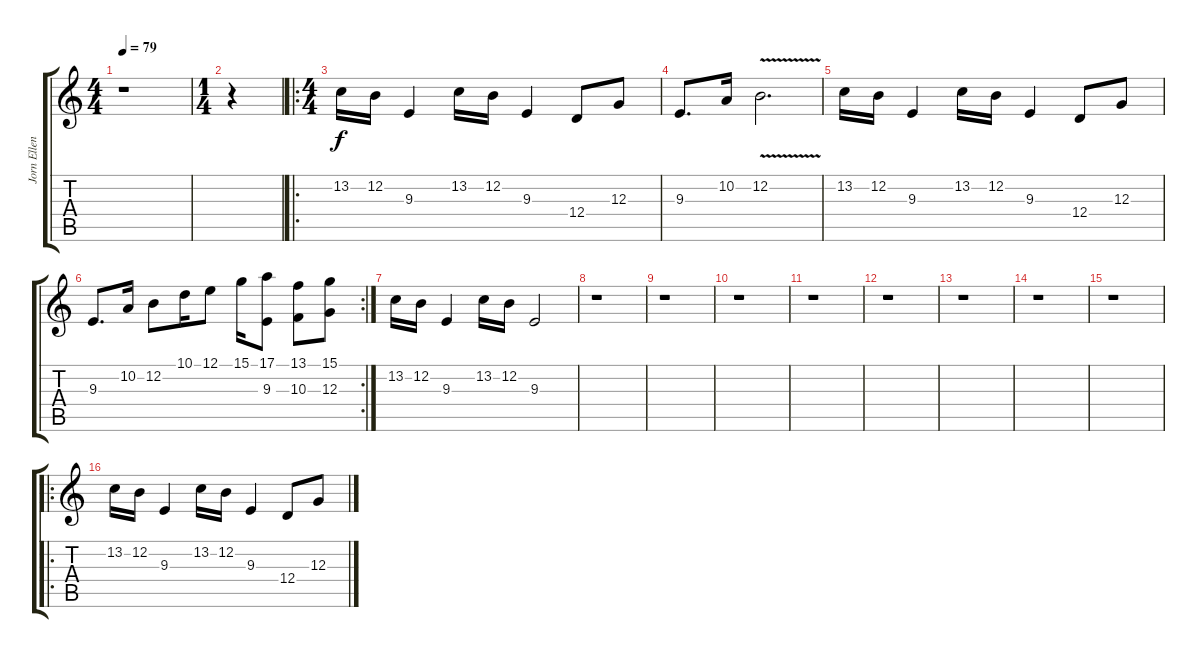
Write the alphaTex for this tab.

\track ("Jorn Ellenbrock" "Jorn Ellen") {instrument acousticgrandpiano}
\staff {score tabs}
\tuning (E4 B3 G3 D3 A2 E2) {hide}
\ts (4 4)
\tempo 79
\clef g2
\ks c
r.1{dy f} |
\ts (1 4)
r.4 |
\ro
\ts (4 4)
13.2.16 12.2.16 9.3.4 13.2.16 12.2.16 9.3.4 12.4.8 12.3.8 |
9.3.8{d} 10.2.16 12.2{v}.2{d} |
13.2.16 12.2.16 9.3.4 13.2.16 12.2.16 9.3.4 12.4.8 12.3.8 |
\rc 2
9.3.8{d} 10.2.16 12.2.8 10.1.16 12.1.8 15.1.16 (17.1 9.3).8 (13.1 10.3).8 (15.1 12.3).8 |
13.2.16 12.2.16 9.3.4 13.2.16 12.2.16 9.3.2 |
r.1 |
r.1 |
r.1 |
r.1 |
r.1 |
r.1 |
r.1 |
r.1 |
\ro
13.2.16 12.2.16 9.3.4 13.2.16 12.2.16 9.3.4 12.4.8 12.3.8
